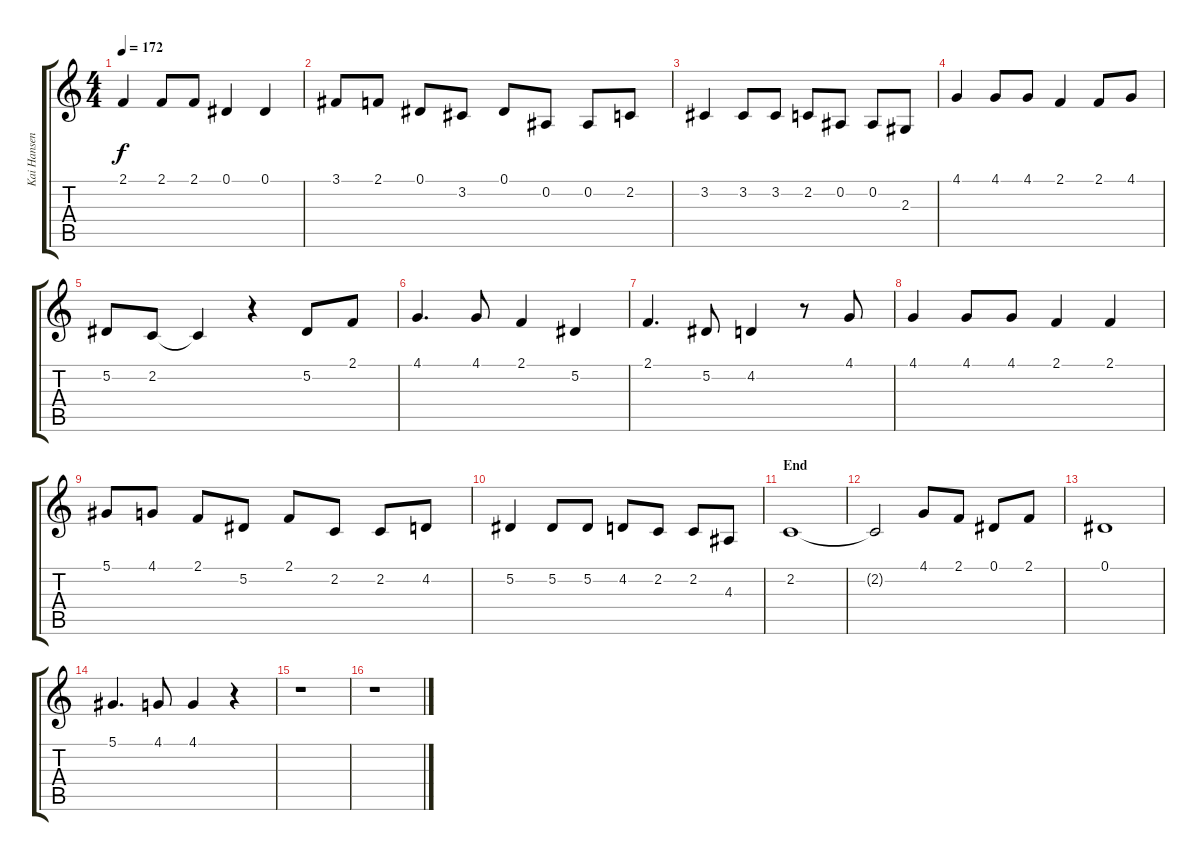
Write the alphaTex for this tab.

\track ("Kai Hansen - Vocals" "Kai Hansen") {instrument trumpet}
\staff {score tabs}
\tuning (Eb4 Bb3 Gb3 Db3 Ab2 Eb2) {hide}
\ts (4 4)
\tempo 172
\clef g2
\ks c
2.1.4{dy f} 2.1.8 2.1.8 0.1.4 0.1.4 |
3.1.8 2.1.8 0.1.8 3.2.8 0.1.8 0.2.8 0.2.8 2.2.8 |
3.2.4 3.2.8 3.2.8 2.2.8 0.2.8 0.2.8 2.3.8 |
4.1.4 4.1.8 4.1.8 2.1.4 2.1.8 4.1.8 |
5.2.8 2.2.8 2.2{t}.4 r.4 5.2.8 2.1.8 |
4.1.4{d} 4.1.8 2.1.4 5.2.4 |
2.1.4{d} 5.2.8 4.2.4 r.8 4.1.8 |
4.1.4 4.1.8 4.1.8 2.1.4 2.1.4 |
5.1.8 4.1.8 2.1.8 5.2.8 2.1.8 2.2.8 2.2.8 4.2.8 |
5.2.4 5.2.8 5.2.8 4.2.8 2.2.8 2.2.8 4.3.8 |
\section ("" "End")
2.2.1 |
2.2{t}.2 4.1.8 2.1.8 0.1.8 2.1.8 |
0.1.1 |
5.1.4{d} 4.1.8 4.1.4 r.4 |
r.1 |
r.1
